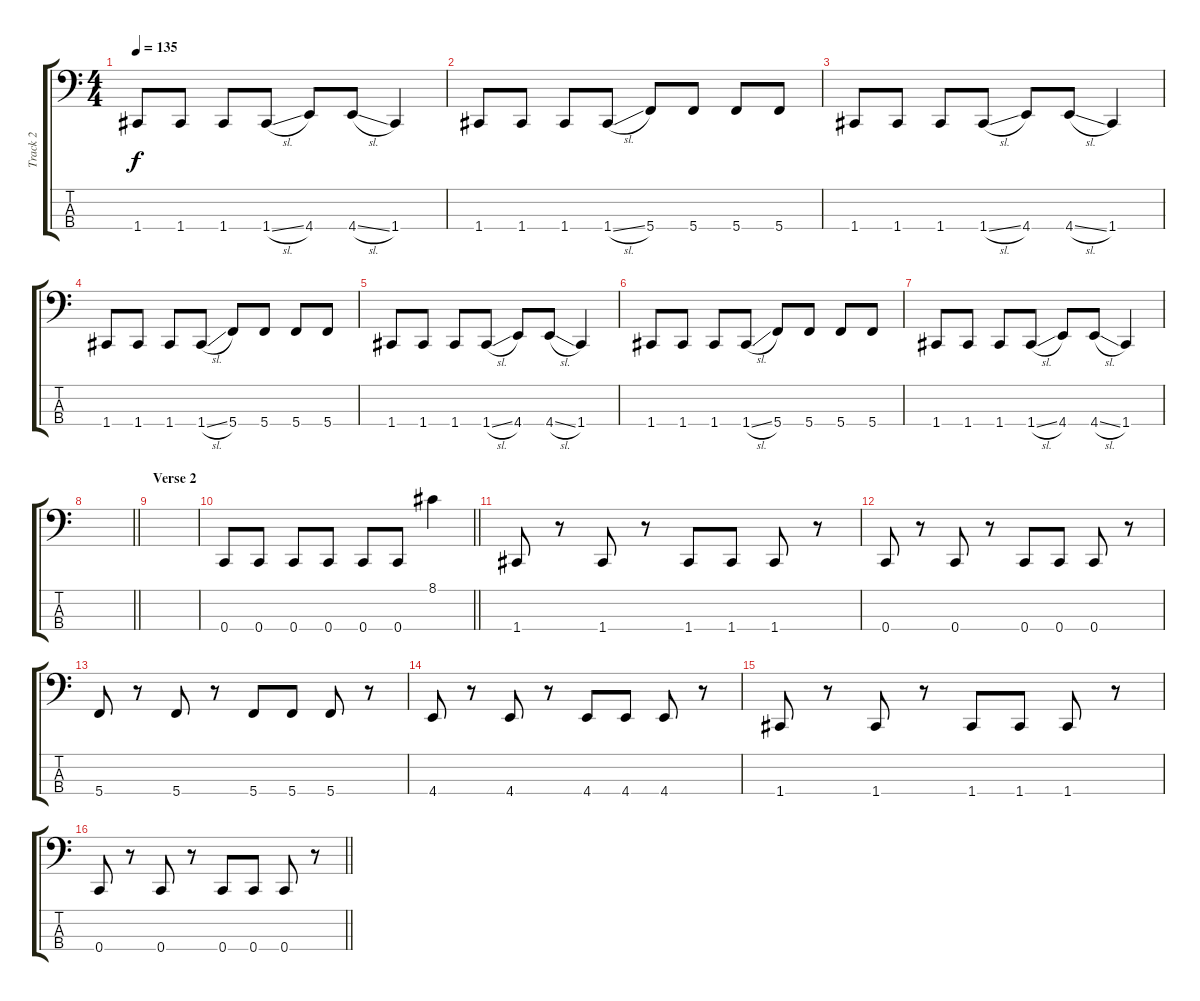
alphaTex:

\track ("Track 2" "Track 2") {instrument electricbassfinger}
\staff {score tabs}
\tuning (F2 C2 G1 C1) {hide}
\ts (4 4)
\tempo 135
\clef f4
\ks c
1.4.8{dy f} 1.4.8 1.4.8 1.4{sl}.8 4.4.8 4.4{sl}.8 1.4.4 |
1.4.8 1.4.8 1.4.8 1.4{sl}.8 5.4.8 5.4.8 5.4.8 5.4.8 |
1.4.8 1.4.8 1.4.8 1.4{sl}.8 4.4.8 4.4{sl}.8 1.4.4 |
1.4.8 1.4.8 1.4.8 1.4{sl}.8 5.4.8 5.4.8 5.4.8 5.4.8 |
1.4.8 1.4.8 1.4.8 1.4{sl}.8 4.4.8 4.4{sl}.8 1.4.4 |
1.4.8 1.4.8 1.4.8 1.4{sl}.8 5.4.8 5.4.8 5.4.8 5.4.8 |
1.4.8 1.4.8 1.4.8 1.4{sl}.8 4.4.8 4.4{sl}.8 1.4.4 |
\barLineRight lightlight
|
\section ("" "Verse 2")
|
\barLineRight lightlight
0.4.8 0.4.8 0.4.8 0.4.8 0.4.8 0.4.8 8.1.4 |
1.4.8 r.8 1.4.8 r.8 1.4.8 1.4.8 1.4.8 r.8 |
0.4.8 r.8 0.4.8 r.8 0.4.8 0.4.8 0.4.8 r.8 |
5.4.8 r.8 5.4.8 r.8 5.4.8 5.4.8 5.4.8 r.8 |
4.4.8 r.8 4.4.8 r.8 4.4.8 4.4.8 4.4.8 r.8 |
1.4.8 r.8 1.4.8 r.8 1.4.8 1.4.8 1.4.8 r.8 |
\barLineRight lightlight
0.4.8 r.8 0.4.8 r.8 0.4.8 0.4.8 0.4.8 r.8
